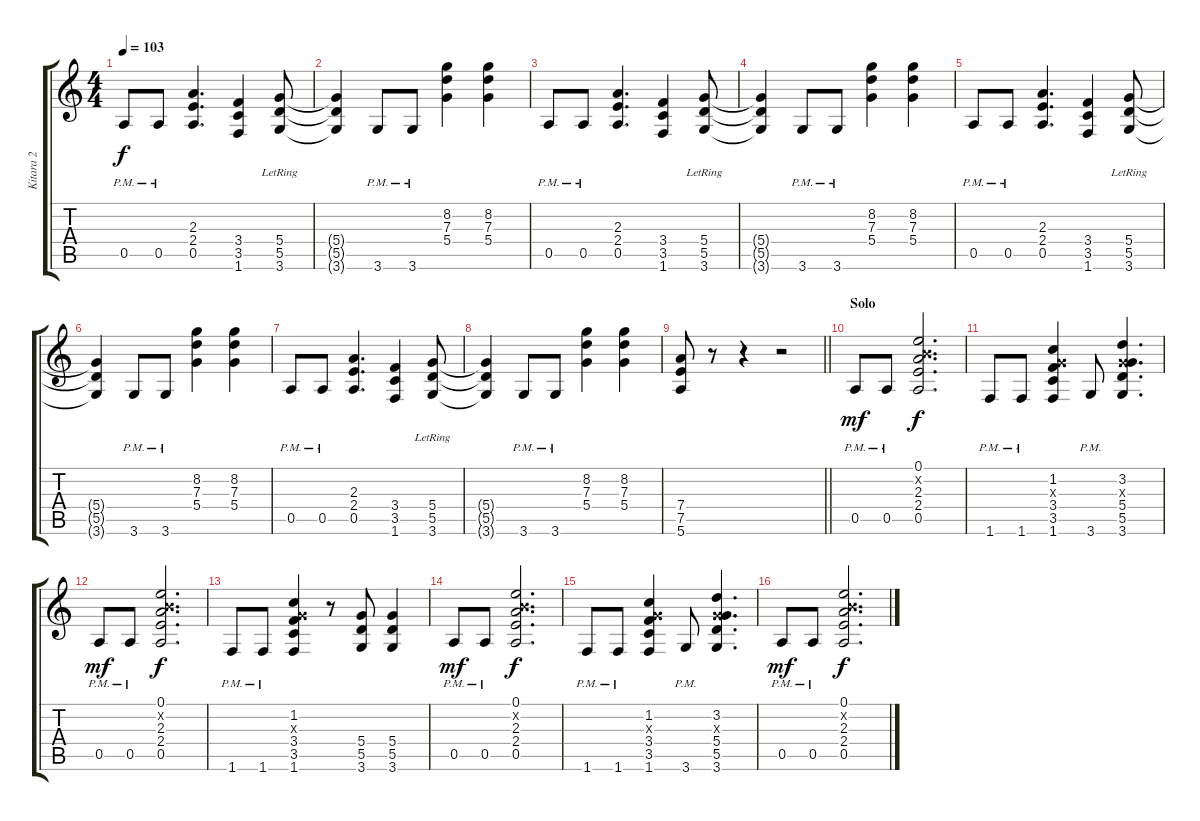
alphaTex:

\track ("Kitara 2" "Kitara 2") {instrument overdrivenguitar}
\staff {score tabs}
\tuning (E4 B3 G3 D3 A2 E2) {hide}
\ts (4 4)
\tempo 103
\clef g2
\ks aminor
0.5{pm}.8{dy f} 0.5{pm}.8 (2.3 2.4 0.5).4{d} (3.4 3.5 1.6).4 (5.4{lr} 5.5{lr} 3.6{lr}).8 |
(5.4{t} 5.5{t} 3.6{t}).4 3.6{pm}.8 3.6{pm}.8 (8.2 7.3 5.4).4 (8.2 7.3 5.4).4 |
0.5{pm}.8 0.5{pm}.8 (2.3 2.4 0.5).4{d} (3.4 3.5 1.6).4 (5.4{lr} 5.5{lr} 3.6{lr}).8 |
(5.4{t} 5.5{t} 3.6{t}).4 3.6{pm}.8 3.6{pm}.8 (8.2 7.3 5.4).4 (8.2 7.3 5.4).4 |
0.5{pm}.8 0.5{pm}.8 (2.3 2.4 0.5).4{d} (3.4 3.5 1.6).4 (5.4{lr} 5.5{lr} 3.6{lr}).8 |
(5.4{t} 5.5{t} 3.6{t}).4 3.6{pm}.8 3.6{pm}.8 (8.2 7.3 5.4).4 (8.2 7.3 5.4).4 |
0.5{pm}.8 0.5{pm}.8 (2.3 2.4 0.5).4{d} (3.4 3.5 1.6).4 (5.4{lr} 5.5{lr} 3.6{lr}).8 |
(5.4{t} 5.5{t} 3.6{t}).4 3.6{pm}.8 3.6{pm}.8 (8.2 7.3 5.4).4 (8.2 7.3 5.4).4 |
\barLineRight lightlight
(7.4 7.5 5.6).8 r.8 r.4 r.2 |
\section ("" "Solo")
0.5{pm}.8{dy mf} 0.5{pm}.8 (0.1 0.2{x} 2.3 2.4 0.5).2{d dy f} |
1.6{pm}.8 1.6{pm}.8 (1.2 0.3{x} 3.4 3.5 1.6).4 3.6{pm}.8 (3.2 0.3{x} 5.4 5.5 3.6).4{d} |
0.5{pm}.8{dy mf} 0.5{pm}.8 (0.1 0.2{x} 2.3 2.4 0.5).2{d dy f} |
1.6{pm}.8 1.6{pm}.8 (1.2 0.3{x} 3.4 3.5 1.6).4 r.8 (5.4 5.5 3.6).8 (5.4 5.5 3.6).4 |
0.5{pm}.8{dy mf} 0.5{pm}.8 (0.1 0.2{x} 2.3 2.4 0.5).2{d dy f} |
1.6{pm}.8 1.6{pm}.8 (1.2 0.3{x} 3.4 3.5 1.6).4 3.6{pm}.8 (3.2 0.3{x} 5.4 5.5 3.6).4{d} |
0.5{pm}.8{dy mf} 0.5{pm}.8 (0.1 0.2{x} 2.3 2.4 0.5).2{d dy f}
